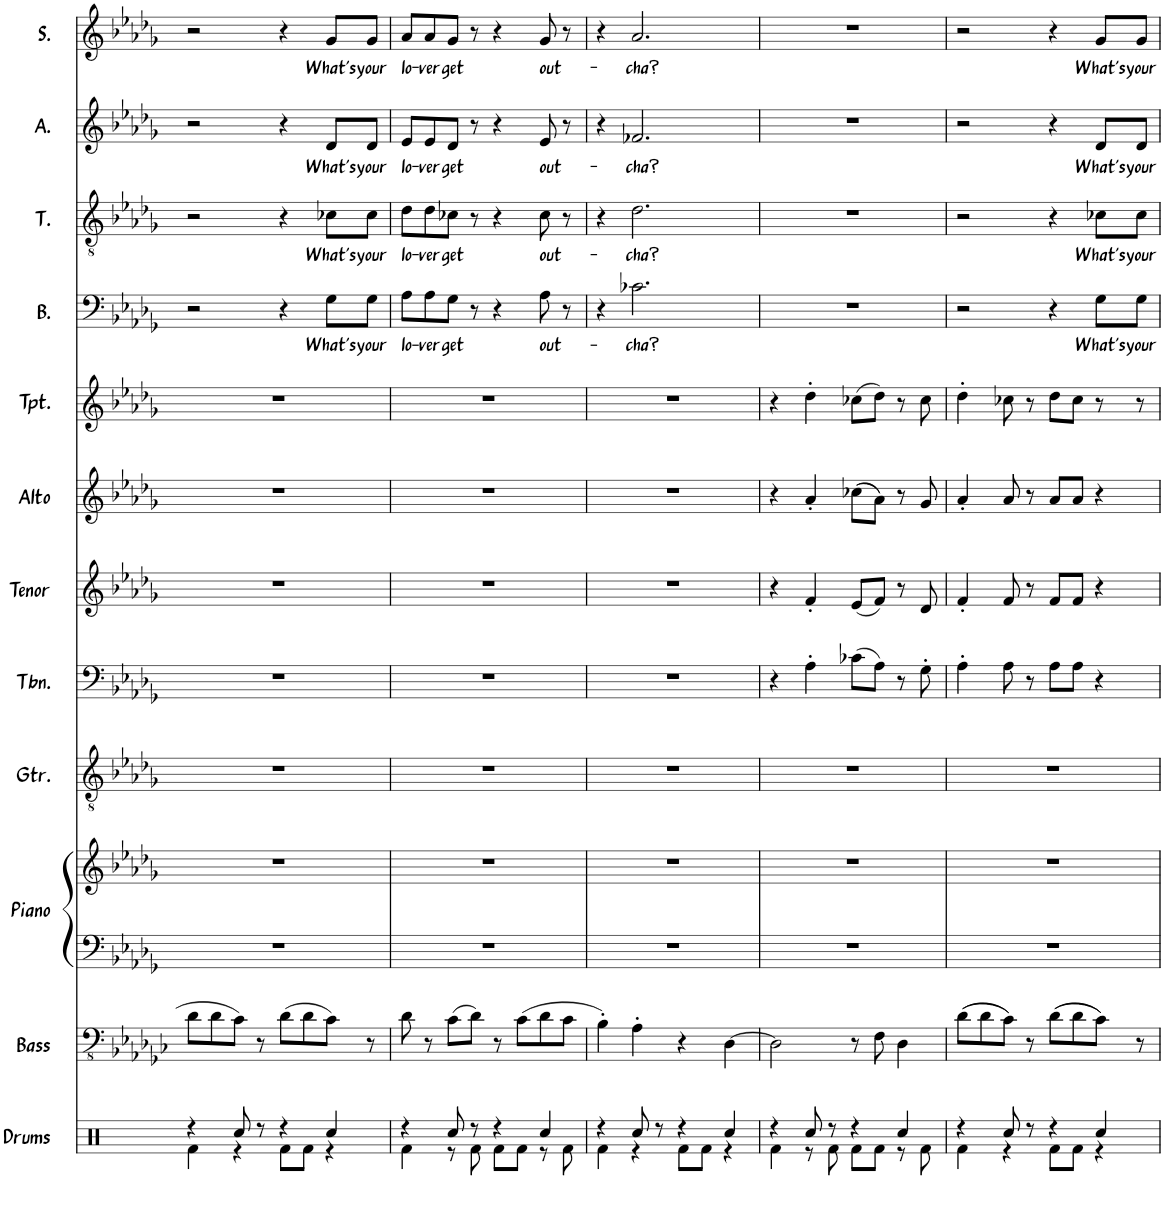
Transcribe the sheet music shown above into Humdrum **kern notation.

**kern	**kern	**kern	**kern	**kern	**kern	**kern	**kern	**kern	**kern	**text	**kern	**text	**kern	**text	**kern	**text
*part12	*part11	*part10	*part10	*part9	*part8	*part7	*part6	*part5	*part4	*part4	*part3	*part3	*part2	*part2	*part1	*part1
*staff13	*staff12	*staff11	*staff10	*staff9	*staff8	*staff7	*staff6	*staff5	*staff4	*staff4	*staff3	*staff3	*staff2	*staff2	*staff1	*staff1
*I"Drums	*I"Bass	*I"Piano	*	*I"Guitar	*I"Trombone	*I"Tenor Sax	*I"Alto Sax	*I"Trumpet	*I"Bass	*	*I"Tenor	*	*I"Alto	*	*I"Soprano	*
*I'Drums	*I'Bass	*I'Piano	*	*I'Gtr.	*I'Tbn.	*I'Tenor	*I'Alto	*I'Tpt.	*I'B.	*	*I'T.	*	*I'A.	*	*I'S.	*
!!LO:PB:g=z
*clefX	*clefFv4	*clefF4	*clefG2	*clefGv2	*clefF4	*clefG2	*clefG2	*clefG2	*clefF4	*	*clefGv2	*	*clefG2	*	*clefG2	*
*	*	*	*	*	*	*ITrd8c14	*ITrd5c9	*ITrd1c2	*	*	*	*	*	*	*	*
*k[]	*k[b-e-a-d-g-c-]	*k[b-e-a-d-g-]	*k[b-e-a-d-g-]	*k[b-e-a-d-g-]	*k[b-e-a-d-g-]	*k[b-e-a-d-g-]	*k[b-e-a-d-g-]	*k[b-e-a-d-g-]	*k[b-e-a-d-g-]	*	*k[b-e-a-d-g-]	*	*k[b-e-a-d-g-]	*	*k[b-e-a-d-g-]	*
*M4/4	*M4/4	*M4/4	*M4/4	*M4/4	*M4/4	*M4/4	*M4/4	*M4/4	*M4/4	*	*M4/4	*	*M4/4	*	*M4/4	*
=25	=25	=25	=25	=25	=25	=25	=25	=25	=25	=25	=25	=25	=25	=25	=25	=25
*^	*	*	*	*	*	*	*	*	*	*	*	*	*	*	*	*
4r	4Rf\	8D-\L	1r	1r	1r	1r	1r	1r	1r	2r	.	2r	.	2r	.	2r	.
.	.	8D-\	.	.	.	.	.	.	.	.	.	.	.	.	.	.	.
8Rcc/	4r	8C-\J	.	.	.	.	.	.	.	.	.	.	.	.	.	.	.
8r	.	8r	.	.	.	.	.	.	.	.	.	.	.	.	.	.	.
4r	8Rf\L	(8D-\L	.	.	.	.	.	.	.	4r	.	4r	.	4r	.	4r	.
.	8Rf\J	8D-\	.	.	.	.	.	.	.	.	.	.	.	.	.	.	.
!	!	!	!	!	!	!	!	!	!	!	!LO:LY:b	!	!LO:LY:b	!	!LO:LY:b	!	!LO:LY:b
4Rcc/	4r	8C-\J)	.	.	.	.	.	.	.	8G-\L	What's	8c-X\L	What's	8d-/L	What's	8g-/L	What's
!	!	!	!	!	!	!	!	!	!	!	!LO:LY:b	!	!LO:LY:b	!	!LO:LY:b	!	!LO:LY:b
.	.	8r	.	.	.	.	.	.	.	8G-\J	your	8c-\J	your	8d-/J	your	8g-/J	your
=26	=26	=26	=26	=26	=26	=26	=26	=26	=26	=26	=26	=26	=26	=26	=26	=26	=26
!	!	!	!	!	!	!	!	!	!	!	!LO:LY:b	!	!LO:LY:b	!	!LO:LY:b	!	!LO:LY:b
4r	4Rf\	8D-\	1r	1r	1r	1r	1r	1r	1r	8A-\L	lo-	8d-\L	lo-	8e-/L	lo-	8a-/L	lo-
!	!	!	!	!	!	!	!	!	!	!	!LO:LY:b	!	!LO:LY:b	!	!LO:LY:b	!	!LO:LY:b
.	.	8r	.	.	.	.	.	.	.	8A-\	-ver	8d-\	-ver	8e-/	-ver	8a-/	-ver
!	!	!	!	!	!	!	!	!	!	!	!LO:LY:b	!	!LO:LY:b	!	!LO:LY:b	!	!LO:LY:b
8Rcc/	8r	(8C-\L	.	.	.	.	.	.	.	8G-\J	get	8c-X\J	get	8d-/J	get	8g-/J	get
8r	8Rf\	8D-\J)	.	.	.	.	.	.	.	8r	.	8r	.	8r	.	8r	.
4r	8Rf\L	8r	.	.	.	.	.	.	.	4r	.	4r	.	4r	.	4r	.
.	8Rf\J	(8C-\L	.	.	.	.	.	.	.	.	.	.	.	.	.	.	.
!	!	!	!	!	!	!	!	!	!	!	!LO:LY:b	!	!LO:LY:b	!	!LO:LY:b	!	!LO:LY:b
4Rcc/	8r	8D-\	.	.	.	.	.	.	.	8A-\	out-	8c-\	out-	8e-/	out-	8g-/	out-
.	8Rf\	8C-\J	.	.	.	.	.	.	.	8r	.	8r	.	8r	.	8r	.
=27	=27	=27	=27	=27	=27	=27	=27	=27	=27	=27	=27	=27	=27	=27	=27	=27	=27
4r	4Rf\	4BB-'\)	1r	1r	1r	1r	1r	1r	1r	4r	.	4r	.	4r	.	4r	.
!	!	!	!	!	!	!	!	!	!	!	!LO:LY:b	!	!LO:LY:b	!	!LO:LY:b	!	!LO:LY:b
8Rcc/	4r	4AA-'\	.	.	.	.	.	.	.	2.c-X\	-cha?	2.d-\	-cha?	2.f-X/	-cha?	2.a-/	-cha?
8r	.	.	.	.	.	.	.	.	.	.	.	.	.	.	.	.	.
4r	8Rf\L	4r	.	.	.	.	.	.	.	.	.	.	.	.	.	.	.
.	8Rf\J	.	.	.	.	.	.	.	.	.	.	.	.	.	.	.	.
4Rcc/	4r	[4DD-\	.	.	.	.	.	.	.	.	.	.	.	.	.	.	.
=28	=28	=28	=28	=28	=28	=28	=28	=28	=28	=28	=28	=28	=28	=28	=28	=28	=28
4r	4Rf\	2DD-\]	1r	1r	1r	4r	4r	4r	4r	1r	.	1r	.	1r	.	1r	.
8Rcc/	8r	.	.	.	.	4A-'\	4f'/	4a-'/	4dd-'\	.	.	.	.	.	.	.	.
8r	8Rf\	.	.	.	.	.	.	.	.	.	.	.	.	.	.	.	.
4r	8Rf\L	8r	.	.	.	(8c-X\L	(8e-/L	((8cc-X\L	(8cc-X\L	.	.	.	.	.	.	.	.
.	8Rf\J	8FF\	.	.	.	8A-\J)	8f/J)	8a-\J))	8dd-\J)	.	.	.	.	.	.	.	.
4Rcc/	8r	4DD-\	.	.	.	8r	8r	8r	8r	.	.	.	.	.	.	.	.
.	8Rf\	.	.	.	.	8G-'\	8d-/	8g-/	8cc-\	.	.	.	.	.	.	.	.
=29	=29	=29	=29	=29	=29	=29	=29	=29	=29	=29	=29	=29	=29	=29	=29	=29	=29
4r	4Rf\	((8D-\L	1r	1r	1r	4A-'\	4f'/	4a-'/	4dd-'\	2r	.	2r	.	2r	.	2r	.
.	.	8D-\	.	.	.	.	.	.	.	.	.	.	.	.	.	.	.
8Rcc/	4r	8C-\J))	.	.	.	8A-\	8f/	8a-/	8cc-X\	.	.	.	.	.	.	.	.
8r	.	8r	.	.	.	8r	8r	8r	8r	.	.	.	.	.	.	.	.
4r	8Rf\L	((8D-\L	.	.	.	8A-\L	8f/L	8a-/L	8dd-\L	4r	.	4r	.	4r	.	4r	.
.	8Rf\J	8D-\	.	.	.	8A-\J	8f/J	8a-/J	8cc-\J	.	.	.	.	.	.	.	.
!	!	!	!	!	!	!	!	!	!	!	!LO:LY:b	!	!LO:LY:b	!	!LO:LY:b	!	!LO:LY:b
4Rcc/	4r	8C-\J))	.	.	.	4r	4r	4r	8r	8G-\L	What's	8c-X\L	What's	8d-/L	What's	8g-/L	What's
!	!	!	!	!	!	!	!	!	!	!	!LO:LY:b	!	!LO:LY:b	!	!LO:LY:b	!	!LO:LY:b
.	.	8r	.	.	.	.	.	.	8r	8G-\J	your	8c-\J	your	8d-/J	your	8g-/J	your
*v	*v	*	*	*	*	*	*	*	*	*	*	*	*	*	*	*	*
=	=	=	=	=	=	=	=	=	=	=	=	=	=	=	=	=
*-	*-	*-	*-	*-	*-	*-	*-	*-	*-	*-	*-	*-	*-	*-	*-	*-
